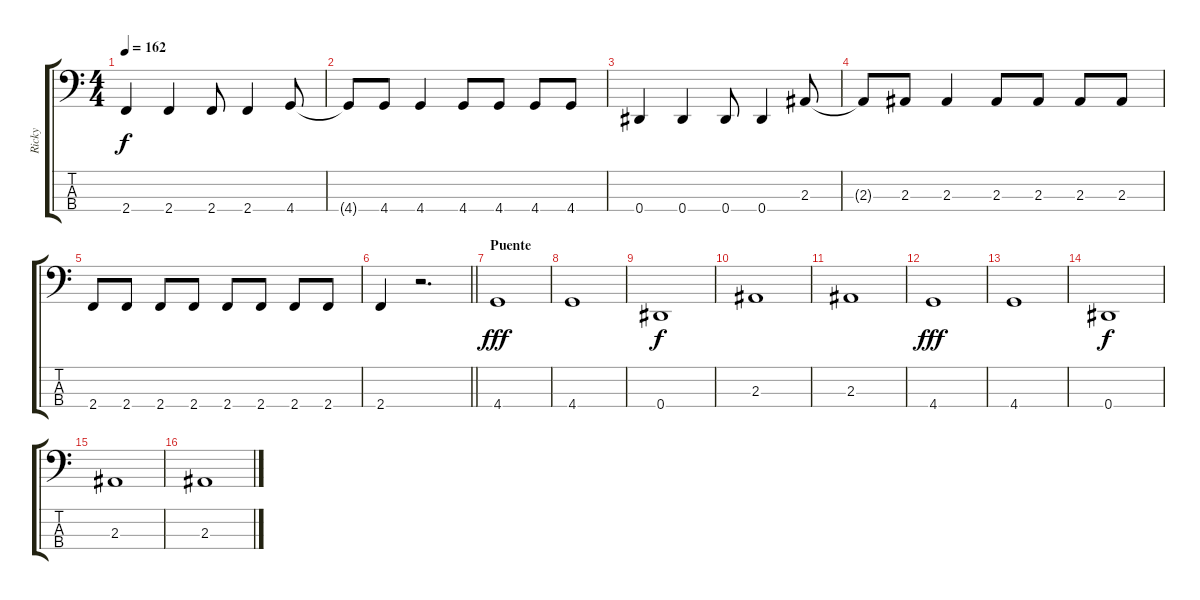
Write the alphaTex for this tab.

\track ("Ricky" "Ricky") {instrument acousticbass}
\staff {score tabs}
\tuning (Gb2 Db2 Ab1 Eb1) {hide}
\ts (4 4)
\tempo 162
\clef f4
\ks c
2.4.4{dy f} 2.4.4 2.4.8 2.4.4 4.4.8 |
4.4{t}.8 4.4.8 4.4.4 4.4.8 4.4.8 4.4.8 4.4.8 |
0.4.4 0.4.4 0.4.8 0.4.4 2.3.8 |
2.3{t}.8 2.3.8 2.3.4 2.3.8 2.3.8 2.3.8 2.3.8 |
2.4.8 2.4.8 2.4.8 2.4.8 2.4.8 2.4.8 2.4.8 2.4.8 |
\barLineRight lightlight
2.4.4 r.2{d} |
\section ("" "Puente")
4.4.1{dy fff} |
4.4.1 |
0.4.1{dy f} |
2.3.1 |
2.3.1 |
4.4.1{dy fff} |
4.4.1 |
0.4.1{dy f} |
2.3.1 |
2.3.1
